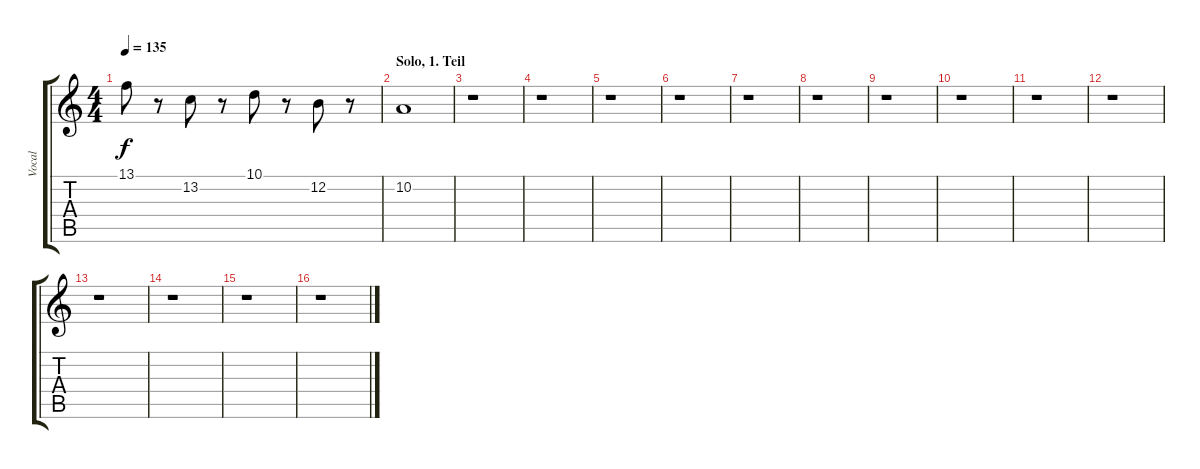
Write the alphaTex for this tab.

\track ("Vocal" "Vocal") {instrument lead1square}
\staff {score tabs}
\tuning (E4 B3 G3 D3 A2 E2) {hide}
\ts (4 4)
\tempo 135
\clef g2
\ks c
13.1.8{dy f} r.8 13.2.8 r.8 10.1.8 r.8 12.2.8 r.8 |
\section ("" "Solo, 1. Teil")
10.2.1{volume 0} |
r.1 |
r.1 |
r.1 |
r.1 |
r.1 |
r.1 |
r.1 |
r.1 |
r.1 |
r.1 |
r.1 |
r.1 |
r.1 |
r.1
